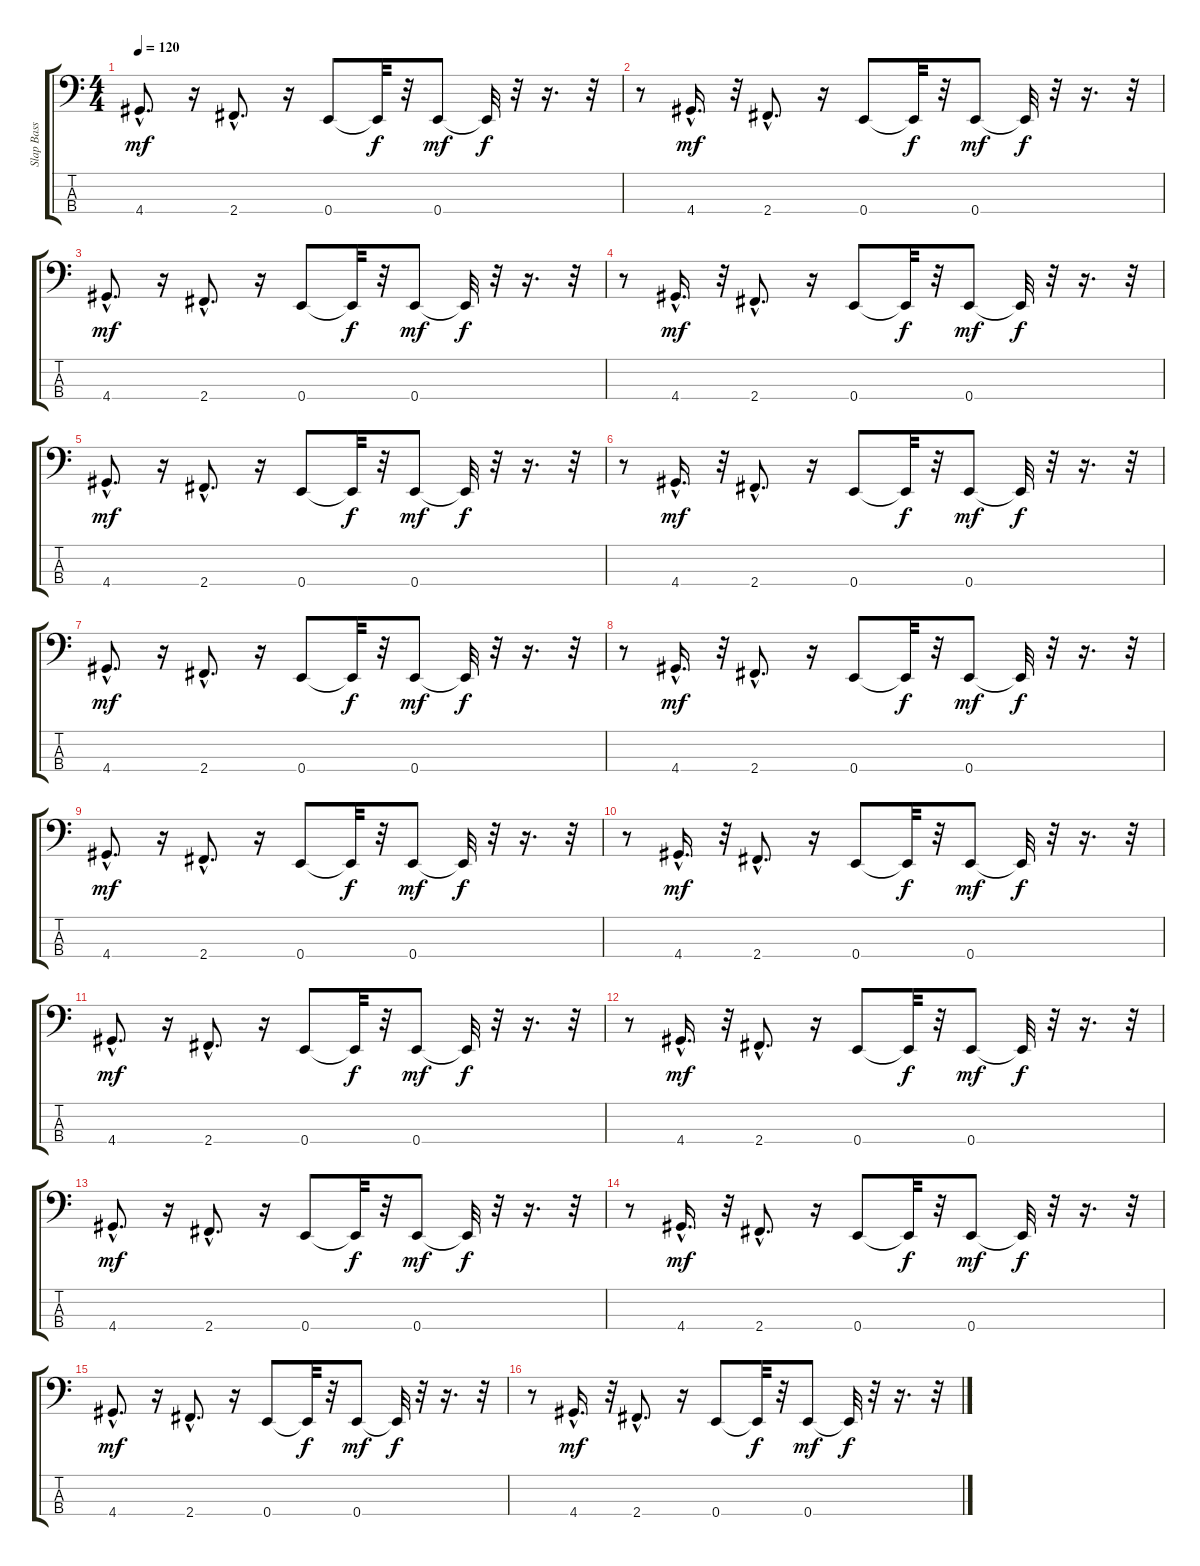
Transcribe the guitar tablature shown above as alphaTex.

\track ("Slap Bass 1" "Slap Bass ") {instrument slapbass1}
\staff {score tabs}
\tuning (G2 D2 A1 E1) {hide}
\ts (4 4)
\tempo 120
\clef f4
\ks c
4.4{hac}.8{d dy mf} r.16 2.4{hac}.8{d} r.16 0.4.8 0.4{t}.32{dy f} r.32 0.4.8{dy mf} 0.4{t}.32{dy f} r.32 r.16{d} r.32 |
r.8 4.4{hac}.16{d dy mf} r.32 2.4{hac}.8{d} r.16 0.4.8 0.4{t}.32{dy f} r.32 0.4.8{dy mf} 0.4{t}.32{dy f} r.32 r.16{d} r.32 |
4.4{hac}.8{d dy mf} r.16 2.4{hac}.8{d} r.16 0.4.8 0.4{t}.32{dy f} r.32 0.4.8{dy mf} 0.4{t}.32{dy f} r.32 r.16{d} r.32 |
r.8 4.4{hac}.16{d dy mf} r.32 2.4{hac}.8{d} r.16 0.4.8 0.4{t}.32{dy f} r.32 0.4.8{dy mf} 0.4{t}.32{dy f} r.32 r.16{d} r.32 |
4.4{hac}.8{d dy mf} r.16 2.4{hac}.8{d} r.16 0.4.8 0.4{t}.32{dy f} r.32 0.4.8{dy mf} 0.4{t}.32{dy f} r.32 r.16{d} r.32 |
r.8 4.4{hac}.16{d dy mf} r.32 2.4{hac}.8{d} r.16 0.4.8 0.4{t}.32{dy f} r.32 0.4.8{dy mf} 0.4{t}.32{dy f} r.32 r.16{d} r.32 |
4.4{hac}.8{d dy mf} r.16 2.4{hac}.8{d} r.16 0.4.8 0.4{t}.32{dy f} r.32 0.4.8{dy mf} 0.4{t}.32{dy f} r.32 r.16{d} r.32 |
r.8 4.4{hac}.16{d dy mf} r.32 2.4{hac}.8{d} r.16 0.4.8 0.4{t}.32{dy f} r.32 0.4.8{dy mf} 0.4{t}.32{dy f} r.32 r.16{d} r.32 |
4.4{hac}.8{d dy mf} r.16 2.4{hac}.8{d} r.16 0.4.8 0.4{t}.32{dy f} r.32 0.4.8{dy mf} 0.4{t}.32{dy f} r.32 r.16{d} r.32 |
r.8 4.4{hac}.16{d dy mf} r.32 2.4{hac}.8{d} r.16 0.4.8 0.4{t}.32{dy f} r.32 0.4.8{dy mf} 0.4{t}.32{dy f} r.32 r.16{d} r.32 |
4.4{hac}.8{d dy mf} r.16 2.4{hac}.8{d} r.16 0.4.8 0.4{t}.32{dy f} r.32 0.4.8{dy mf} 0.4{t}.32{dy f} r.32 r.16{d} r.32 |
r.8 4.4{hac}.16{d dy mf} r.32 2.4{hac}.8{d} r.16 0.4.8 0.4{t}.32{dy f} r.32 0.4.8{dy mf} 0.4{t}.32{dy f} r.32 r.16{d} r.32 |
4.4{hac}.8{d dy mf} r.16 2.4{hac}.8{d} r.16 0.4.8 0.4{t}.32{dy f} r.32 0.4.8{dy mf} 0.4{t}.32{dy f} r.32 r.16{d} r.32 |
r.8 4.4{hac}.16{d dy mf} r.32 2.4{hac}.8{d} r.16 0.4.8 0.4{t}.32{dy f} r.32 0.4.8{dy mf} 0.4{t}.32{dy f} r.32 r.16{d} r.32 |
4.4{hac}.8{d dy mf} r.16 2.4{hac}.8{d} r.16 0.4.8 0.4{t}.32{dy f} r.32 0.4.8{dy mf} 0.4{t}.32{dy f} r.32 r.16{d} r.32 |
r.8 4.4{hac}.16{d dy mf} r.32 2.4{hac}.8{d} r.16 0.4.8 0.4{t}.32{dy f} r.32 0.4.8{dy mf} 0.4{t}.32{dy f} r.32 r.16{d} r.32
